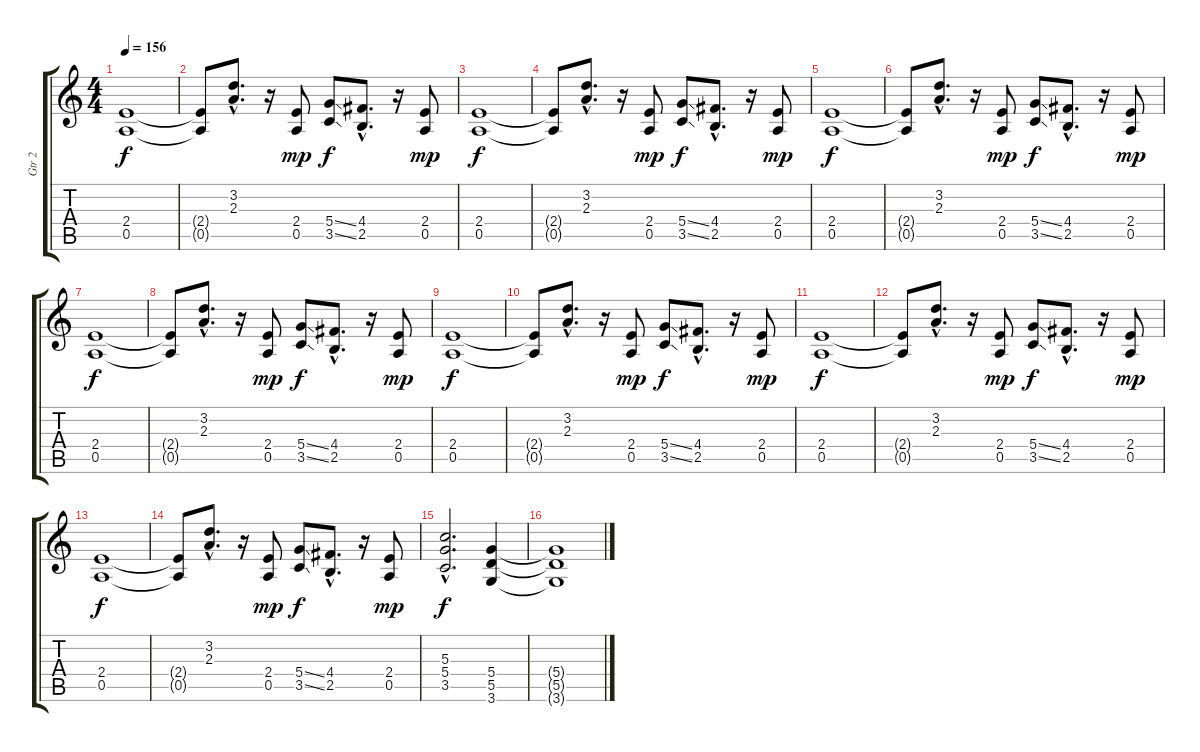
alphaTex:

\track ("Gtr 2" "Gtr 2") {instrument overdrivenguitar}
\staff {score tabs}
\tuning (E4 B3 G3 D3 A2 E2) {hide}
\ts (4 4)
\tempo 156
\clef g2
\ks c
(2.4 0.5).1{dy f} |
(2.4{t} 0.5{t}).8 (3.2{hac} 2.3{hac}).8{d} r.16 (2.4 0.5).8{dy mp} (5.4{ss} 3.5{ss}).8{dy f} (4.4{hac} 2.5{hac}).8{d} r.16 (2.4 0.5).8{dy mp} |
(2.4 0.5).1{dy f} |
(2.4{t} 0.5{t}).8 (3.2{hac} 2.3{hac}).8{d} r.16 (2.4 0.5).8{dy mp} (5.4{ss} 3.5{ss}).8{dy f} (4.4{hac} 2.5{hac}).8{d} r.16 (2.4 0.5).8{dy mp} |
(2.4 0.5).1{dy f} |
(2.4{t} 0.5{t}).8 (3.2{hac} 2.3{hac}).8{d} r.16 (2.4 0.5).8{dy mp} (5.4{ss} 3.5{ss}).8{dy f} (4.4{hac} 2.5{hac}).8{d} r.16 (2.4 0.5).8{dy mp} |
(2.4 0.5).1{dy f} |
(2.4{t} 0.5{t}).8 (3.2{hac} 2.3{hac}).8{d} r.16 (2.4 0.5).8{dy mp} (5.4{ss} 3.5{ss}).8{dy f} (4.4{hac} 2.5{hac}).8{d} r.16 (2.4 0.5).8{dy mp} |
(2.4 0.5).1{dy f} |
(2.4{t} 0.5{t}).8 (3.2{hac} 2.3{hac}).8{d} r.16 (2.4 0.5).8{dy mp} (5.4{ss} 3.5{ss}).8{dy f} (4.4{hac} 2.5{hac}).8{d} r.16 (2.4 0.5).8{dy mp} |
(2.4 0.5).1{dy f} |
(2.4{t} 0.5{t}).8 (3.2{hac} 2.3{hac}).8{d} r.16 (2.4 0.5).8{dy mp} (5.4{ss} 3.5{ss}).8{dy f} (4.4{hac} 2.5{hac}).8{d} r.16 (2.4 0.5).8{dy mp} |
(2.4 0.5).1{dy f} |
(2.4{t} 0.5{t}).8 (3.2{hac} 2.3{hac}).8{d} r.16 (2.4 0.5).8{dy mp} (5.4{ss} 3.5{ss}).8{dy f} (4.4{hac} 2.5{hac}).8{d} r.16 (2.4 0.5).8{dy mp} |
(5.3{hac} 5.4{hac} 3.5{hac}).2{d dy f} (5.4 5.5 3.6).4 |
(5.4{t} 5.5{t} 3.6{t}).1
